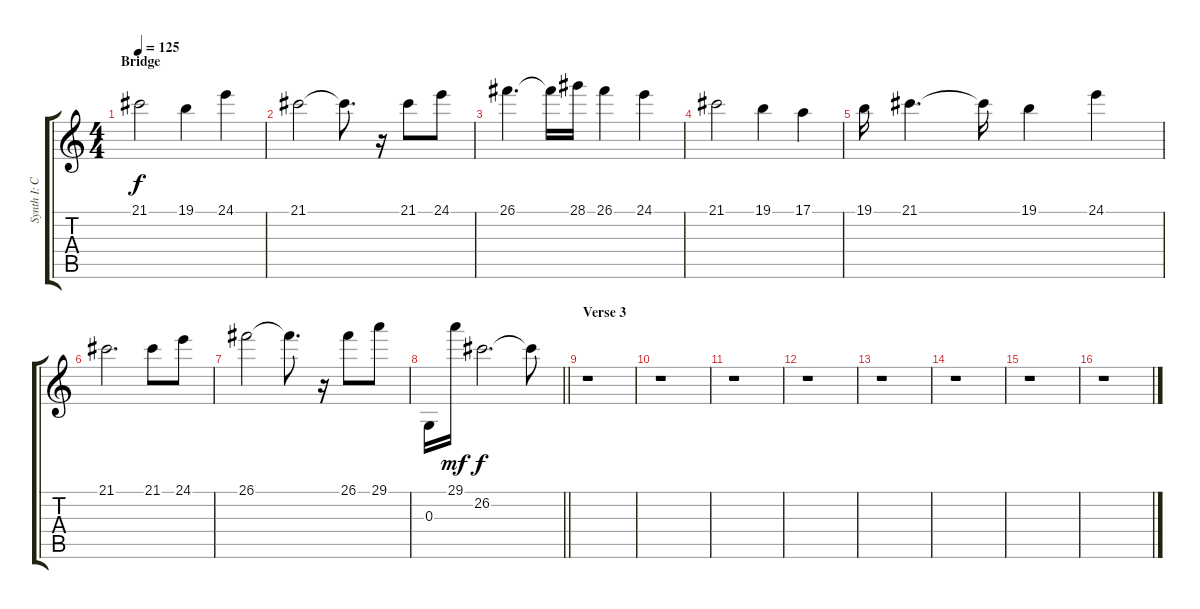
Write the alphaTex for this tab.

\track ("Synth I: Christine McVie" "Synth I: C") {instrument stringensemble1}
\staff {score tabs}
\tuning (E4 B3 G3 D3 A2 E2) {hide}
\ts (4 4)
\section ("" "Bridge")
\tempo 125
\clef g2
\ks c
21.1.2{dy f instrument shakuhachi} 19.1.4 24.1.4 |
21.1.2 21.1{t}.8{d} r.16 21.1.8 24.1.8 |
26.1.4{d} 26.1{t}.16 28.1.16 26.1.4 24.1.4 |
21.1.2 19.1.4 17.1.4 |
19.1.16 21.1.4{d} 21.1{t}.16 19.1.4 24.1.4 |
21.1.2{d} 21.1.8 24.1.8 |
26.1.2 26.1{t}.8{d} r.16 26.1.8 29.1.8 |
\barLineRight lightlight
0.3.16 29.1.16{dy mf} 26.2.2{d dy f} 26.2{t}.8 |
\section ("" "Verse 3")
r.1 |
r.1 |
r.1 |
r.1 |
r.1 |
r.1 |
r.1 |
r.1
